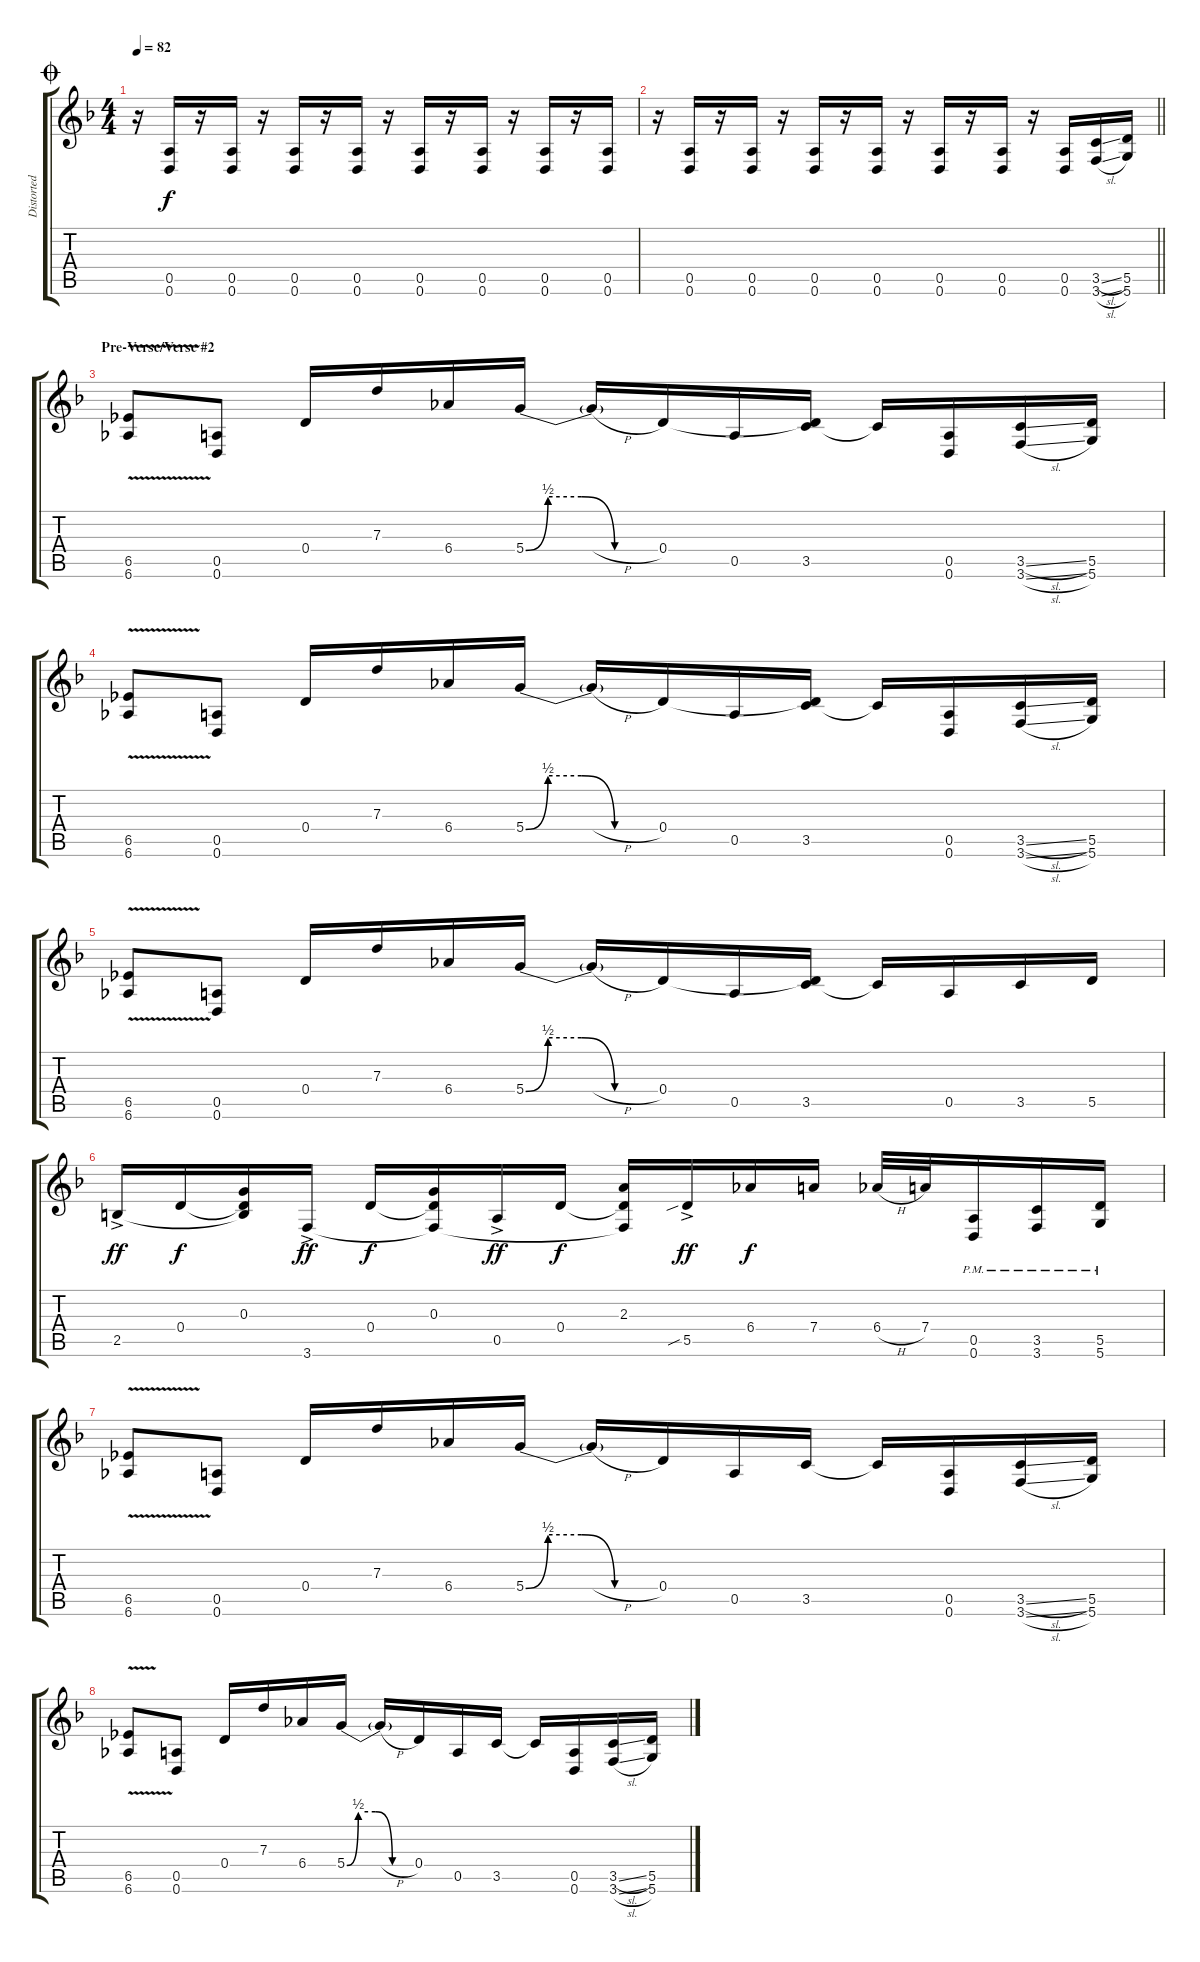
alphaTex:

\track ("Distorted Guitar 1" "Distorted ") {instrument distortionguitar}
\staff {score tabs}
\tuning (E4 B3 G3 D3 A2 D2) {hide}
\ts (4 4)
\jump coda
\tempo 82
\clef g2
\ks f
r.16{dy f volume 12} (0.5 0.6).16 r.16 (0.5 0.6).16 r.16 (0.5 0.6).16 r.16 (0.5 0.6).16 r.16 (0.5 0.6).16 r.16 (0.5 0.6).16 r.16 (0.5 0.6).16 r.16 (0.5 0.6).16 |
\barLineRight lightlight
r.16 (0.5 0.6).16 r.16 (0.5 0.6).16 r.16 (0.5 0.6).16 r.16 (0.5 0.6).16 r.16 (0.5 0.6).16 r.16 (0.5 0.6).16 r.16 (0.5 0.6).16 (3.5{sl} 3.6{sl}).16 (5.5 5.6).16 |
\section ("" "Pre-Verse/Verse #2")
(6.5{v} 6.6{v}).8 (0.5 0.6).8 0.4.16 7.3.16 6.4.16 5.4{be (custom 0 0 10 2 25 2 40 0 60 0)}.16 5.4{h t}.16 0.4.16 0.5.16 (0.4{t} 3.5).16 3.5{t}.16 (0.5 0.6).16 (3.5{sl} 3.6{sl}).16 (5.5 5.6).16 |
(6.5{v} 6.6{v}).8 (0.5 0.6).8 0.4.16 7.3.16 6.4.16 5.4{be (custom 0 0 10 2 25 2 40 0 60 0)}.16 5.4{h t}.16 0.4.16 0.5.16 (0.4{t} 3.5).16 3.5{t}.16 (0.5 0.6).16 (3.5{sl} 3.6{sl}).16 (5.5 5.6).16 |
(6.5{v} 6.6{v}).8 (0.5 0.6).8 0.4.16 7.3.16 6.4.16 5.4{be (custom 0 0 10 2 25 2 40 0 60 0)}.16 5.4{h t}.16 0.4.16 0.5.16 (0.4{t} 3.5).16 3.5{t}.16 0.5.16 3.5.16 5.5.16 |
2.5{ac}.16{dy ff} 0.4.16{dy f} (0.3 0.4{t} 2.5{t}).16 3.6{ac}.16{dy ff} 0.4.16{dy f} (0.3 0.4{t} 3.6{t}).16 0.5{ac}.16{dy ff} 0.4.16{dy f} (2.3 0.4{t} 3.6{t}).16 5.5{sib ac}.16{dy ff} 6.4.16{dy f} 7.4.16 6.4{h}.32 7.4.32 (0.5{pm} 0.6{pm}).16 (3.5{pm} 3.6{pm}).16 (5.5{pm} 5.6{pm}).16 |
(6.5{v} 6.6{v}).8 (0.5 0.6).8 0.4.16 7.3.16 6.4.16 5.4{be (custom 0 0 10 2 25 2 40 0 60 0)}.16 5.4{h t}.16 0.4.16 0.5.16 3.5.16 3.5{t}.16 (0.5 0.6).16 (3.5{sl} 3.6{sl}).16 (5.5 5.6).16 |
(6.5{v} 6.6{v}).8 (0.5 0.6).8 0.4.16 7.3.16 6.4.16 5.4{be (custom 0 0 10 2 25 2 40 0 60 0)}.16 5.4{h t}.16 0.4.16 0.5.16 3.5.16 3.5{t}.16 (0.5 0.6).16 (3.5{sl} 3.6{sl}).16 (5.5 5.6).16
